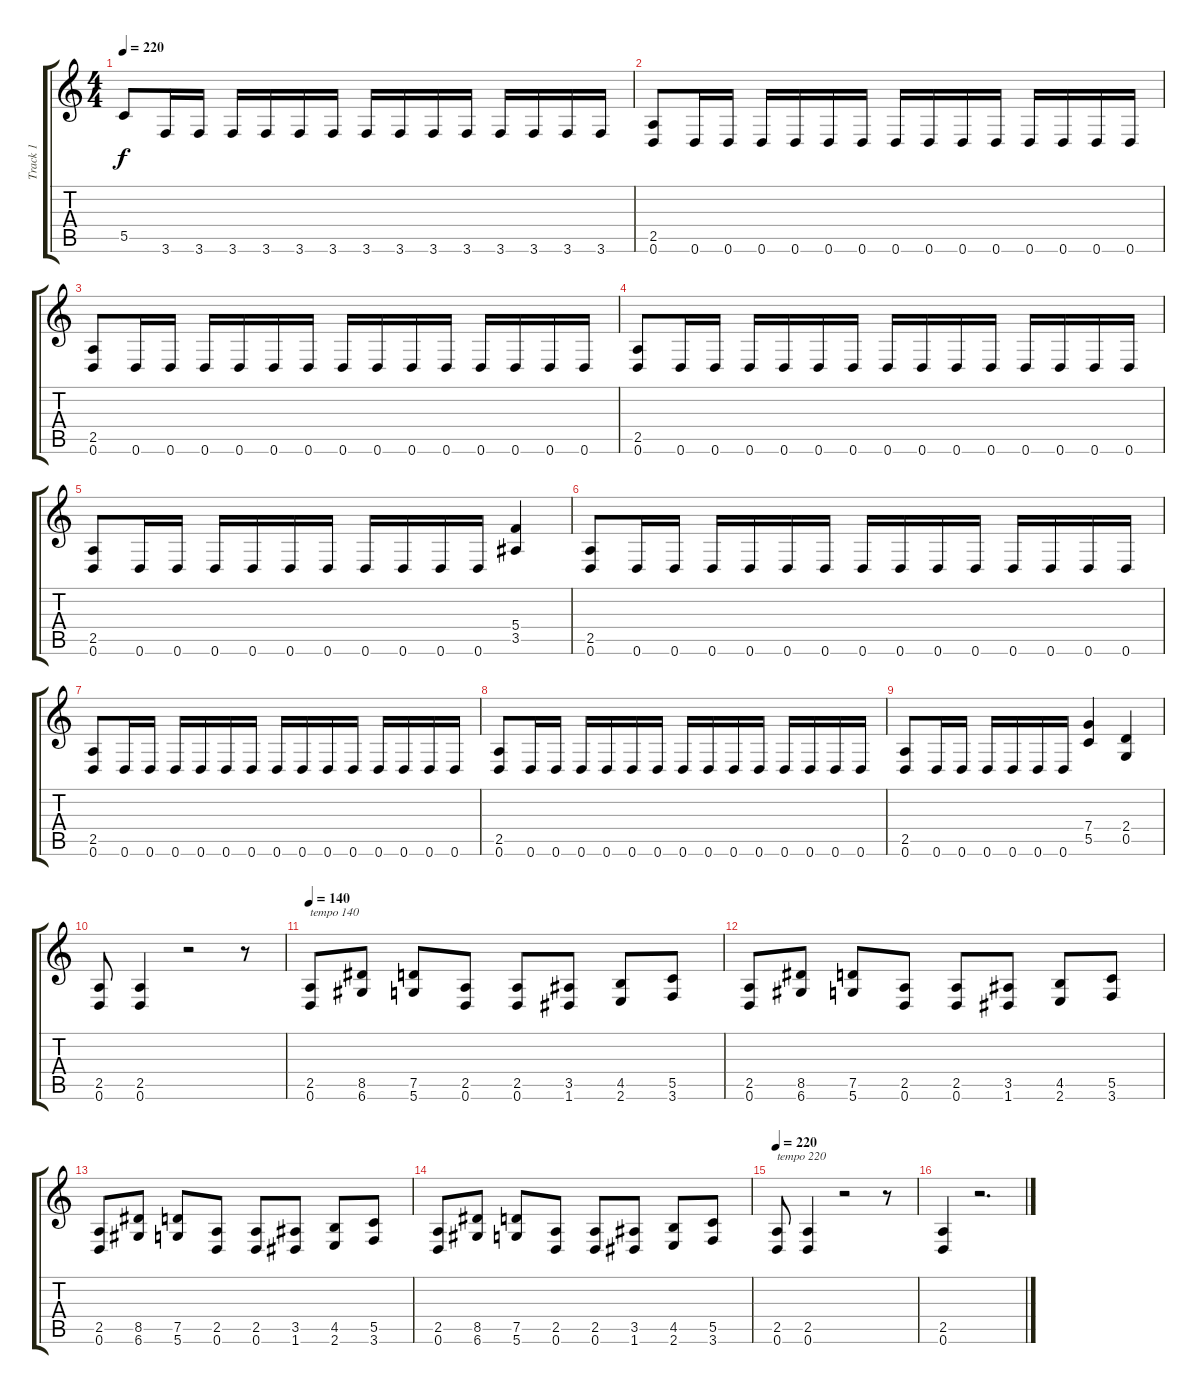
\track ("Track 1" "Track 1") {instrument distortionguitar}
\staff {score tabs}
\tuning (D4 A3 F3 C3 G2 D2) {hide}
\ts (4 4)
\tempo 220
\clef g2
\ks c
5.5.8{dy f} 3.6.16 3.6.16 3.6.16 3.6.16 3.6.16 3.6.16 3.6.16 3.6.16 3.6.16 3.6.16 3.6.16 3.6.16 3.6.16 3.6.16 |
(2.5 0.6).8 0.6.16 0.6.16 0.6.16 0.6.16 0.6.16 0.6.16 0.6.16 0.6.16 0.6.16 0.6.16 0.6.16 0.6.16 0.6.16 0.6.16 |
(2.5 0.6).8 0.6.16 0.6.16 0.6.16 0.6.16 0.6.16 0.6.16 0.6.16 0.6.16 0.6.16 0.6.16 0.6.16 0.6.16 0.6.16 0.6.16 |
(2.5 0.6).8 0.6.16 0.6.16 0.6.16 0.6.16 0.6.16 0.6.16 0.6.16 0.6.16 0.6.16 0.6.16 0.6.16 0.6.16 0.6.16 0.6.16 |
(2.5 0.6).8 0.6.16 0.6.16 0.6.16 0.6.16 0.6.16 0.6.16 0.6.16 0.6.16 0.6.16 0.6.16 (5.4 3.5).4 |
(2.5 0.6).8 0.6.16 0.6.16 0.6.16 0.6.16 0.6.16 0.6.16 0.6.16 0.6.16 0.6.16 0.6.16 0.6.16 0.6.16 0.6.16 0.6.16 |
(2.5 0.6).8 0.6.16 0.6.16 0.6.16 0.6.16 0.6.16 0.6.16 0.6.16 0.6.16 0.6.16 0.6.16 0.6.16 0.6.16 0.6.16 0.6.16 |
(2.5 0.6).8 0.6.16 0.6.16 0.6.16 0.6.16 0.6.16 0.6.16 0.6.16 0.6.16 0.6.16 0.6.16 0.6.16 0.6.16 0.6.16 0.6.16 |
(2.5 0.6).8 0.6.16 0.6.16 0.6.16 0.6.16 0.6.16 0.6.16 (7.4 5.5).4 (2.4 0.5).4 |
(2.5 0.6).8 (2.5 0.6).4 r.2 r.8 |
\tempo 140
(2.5 0.6).8{txt "tempo 140"} (8.5 6.6).8 (7.5 5.6).8 (2.5 0.6).8 (2.5 0.6).8 (3.5 1.6).8 (4.5 2.6).8 (5.5 3.6).8 |
(2.5 0.6).8 (8.5 6.6).8 (7.5 5.6).8 (2.5 0.6).8 (2.5 0.6).8 (3.5 1.6).8 (4.5 2.6).8 (5.5 3.6).8 |
(2.5 0.6).8 (8.5 6.6).8 (7.5 5.6).8 (2.5 0.6).8 (2.5 0.6).8 (3.5 1.6).8 (4.5 2.6).8 (5.5 3.6).8 |
(2.5 0.6).8 (8.5 6.6).8 (7.5 5.6).8 (2.5 0.6).8 (2.5 0.6).8 (3.5 1.6).8 (4.5 2.6).8 (5.5 3.6).8 |
\tempo 220
(2.5 0.6).8{txt "tempo 220"} (2.5 0.6).4 r.2 r.8 |
(2.5 0.6).4 r.2{d}
